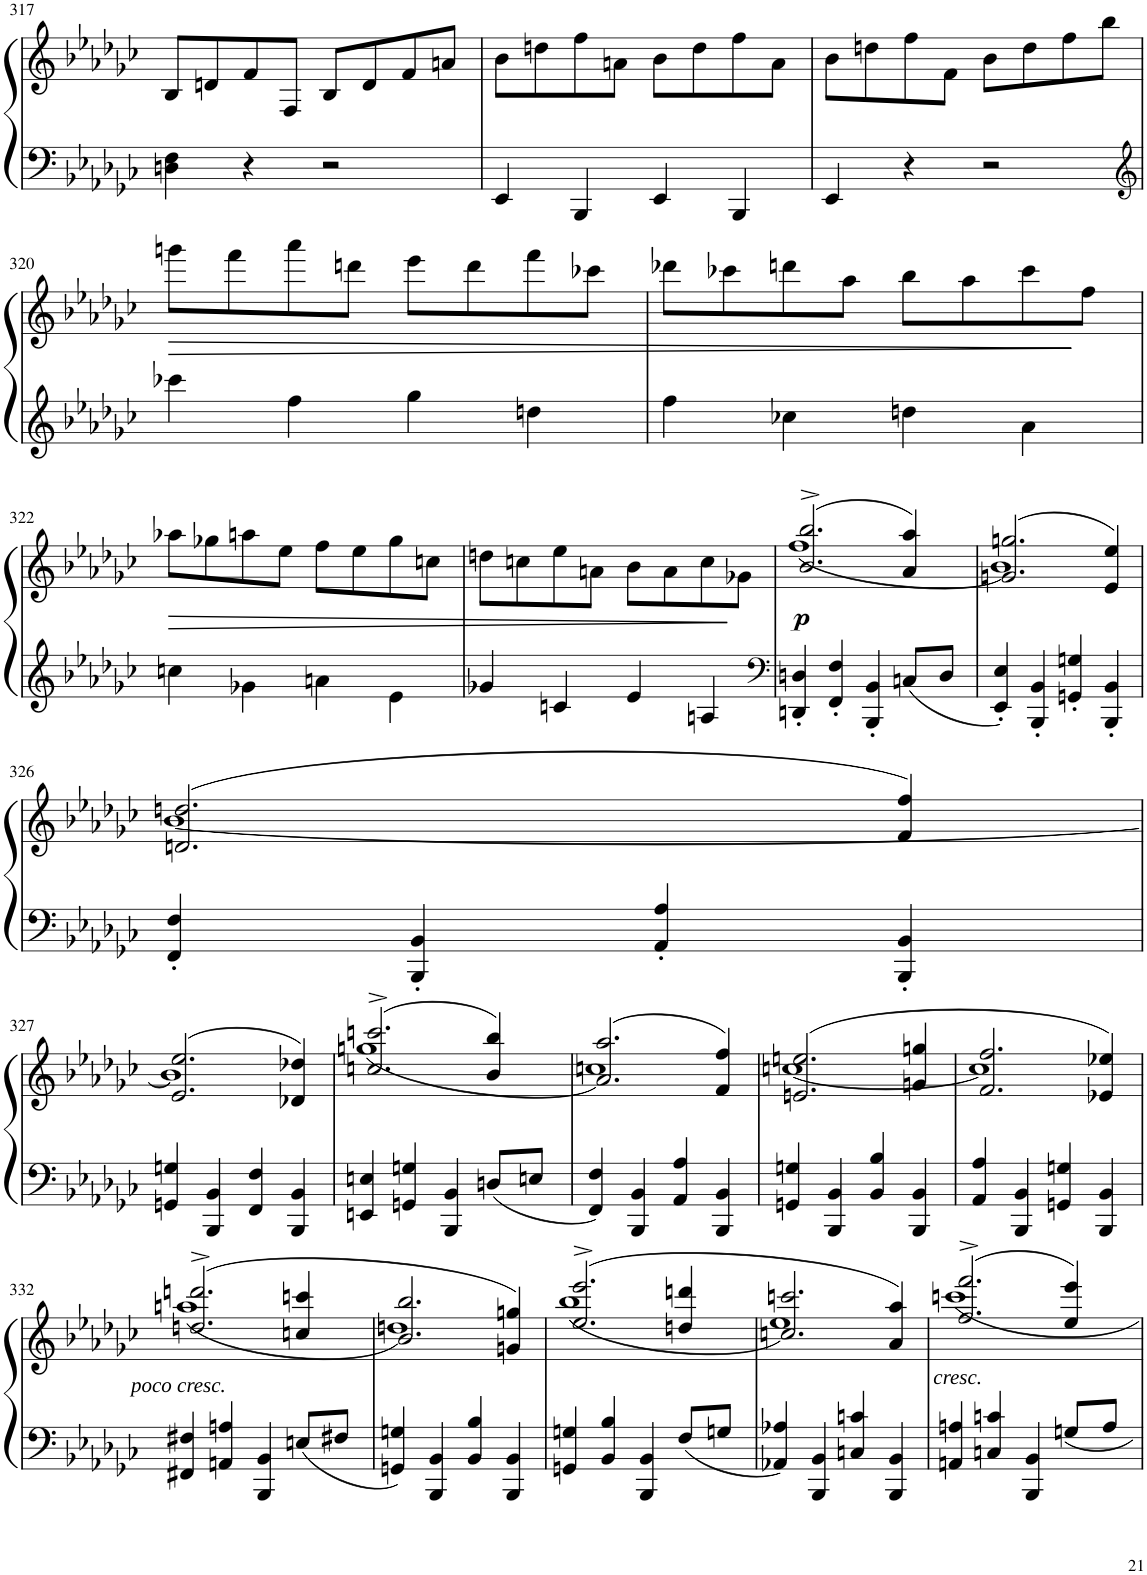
**kern	**kern	**dynam
*part1	*part1	*part1
*staff2	*staff1	*staff1/2
*I"Piano	*	*
*I'Pno	*	*
!!LO:PB:g=z
*clefF4	*clefG2	*
*k[b-e-a-d-g-c-]	*k[b-e-a-d-g-c-]	*
*M4/4	*M4/4	*
*met(c|)	*met(c|)	*
=317	=317	=317
4Dn\' 4F\'	8B-/L	.
.	8dn/	.
4r	8f/	.
.	8F/J	.
2r	8B-/L	.
.	8d/	.
.	8f/	.
.	8an/J	.
=318	=318	=318
4EE-'/	8b-\L	.
.	8ddn\	.
4BBB-'/	8ff\	.
.	8an\J	.
4EE-'/	8b-\L	.
.	8dd\	.
4BBB-'/	8ff\	.
.	8a\J	.
=319	=319	=319
4EE-'/	8b-\L	.
.	8ddn\	.
4r	8ff\	.
.	8f\J	.
2r	8b-\L	.
.	8dd\	.
.	8ff\	.
.	8bb-\J	.
!!LO:LB:g=z
=320	=320	=320
*clefG2	*	*
!	!	!LO:HP:b
4ccc-X'\	8gggn\L	>
.	8fff\	.
4ff'\	8aaa-\	.
.	8dddn\J	.
4gg-'\	8eee-\L	.
.	8ddd\	.
4ddn'\	8fff\	.
.	8ccc-X\J	.
=321	=321	=321
4ff'\	8ddd-X\L	.
.	8ccc-X\	.
4cc-X'\	8dddn\	.
.	8aa-\J	.
4ddn'\	8bb-\L	.
.	8aa-\	.
4a-'\	8ccc-\	.
.	8ff\J	]
!!LO:LB:g=z
=322	=322	=322
!	!	!LO:HP:b
4ccn'\	8aa-X\L	>
.	8gg-X\	.
4g-X'\	8aan\	.
.	8ee-\J	.
4an'\	8ff\L	.
.	8ee-\	.
4e-'\	8gg-\	.
.	8ccn\J	.
=323	=323	=323
4g-X'/	8ddn\L	.
.	8ccn\	.
4cn'/	8ee-\	.
.	8an\J	.
4e-'/	8b-\L	.
.	8a\	.
4An'/	8cc\	.
.	8g-X\J	]
=324	=324	=324
*clefF4	*	*
*	*^	*
!	!	!	!LO:DY:b
4DDn/' 4Dn/'	(2.b-/^ 2.bb-/^	(1ff	p
4FF/' 4F/'	.	.	.
4BBB-/' 4BB-/'	.	.	.
8Cn/L	4a-/ 4aa-/)	.	.
8D/J	.	.	.
=325	=325	=325	=325
4EE-/' 4E-/'	(2.gn/ 2.ggn/	1b-)	.
4BBB-/' 4BB-/'	.	.	.
4GGn/' 4Gn/'	.	.	.
4BBB-/' 4BB-/'	4e-/ 4ee-/)	.	.
!!LO:LB:g=z	!!
=326	=326	=326	=326
4FF/' 4F/'	(2.dn/ 2.ddn/	[1b-	.
4BBB-/' 4BB-/'	.	.	.
4AA-/' 4A-/'	.	.	.
4BBB-/' 4BB-/'	4f/ 4ff/)	.	.
!!LO:LB:g=z	!!
=327	=327	=327	=327
4GGn/' 4Gn/'	(2.e-/ 2.ee-/	1b-]	.
4BBB-/' 4BB-/'	.	.	.
4FF/' 4F/'	.	.	.
4BBB-/' 4BB-/'	4d-X/ 4dd-X/)	.	.
=328	=328	=328	=328
4EEn/' 4En/'	(2.ccn/^ 2.cccn/^	(1ggn	.
4GGn/' 4Gn/'	.	.	.
4BBB-/' 4BB-/'	.	.	.
8Dn/L	4b-/ 4bb-/)	.	.
8En/J	.	.	.
=329	=329	=329	=329
4FF/' 4F/'	(2.a-/ 2.aa-/	1ccn)	.
4BBB-/' 4BB-/'	.	.	.
4AA-/' 4A-/'	.	.	.
4BBB-/' 4BB-/'	4f/ 4ff/)	.	.
=330	=330	=330	=330
4GGn/' 4Gn/'	(2.en/ 2.een/	[1ccn	.
4BBB-/' 4BB-/'	.	.	.
4BB-/' 4B-/'	.	.	.
4BBB-/' 4BB-/'	4gn/ 4ggn/	.	.
=331	=331	=331	=331
4AA-/' 4A-/'	2.f/ 2.ff/	1cc]	.
4BBB-/' 4BB-/'	.	.	.
4GGn/' 4Gn/'	.	.	.
4BBB-/' 4BB-/'	4e-X/ 4ee-X/)	.	.
!!LO:LB:g=z	!!
=332	=332	=332	=332
!	!	!	!LO:DY:b
4FF#X/' 4F#X/'	(2.ddn/^ 2.dddn/^	(1aan	other-dynamics
4AAn/' 4An/'	.	.	.
4BBB-/' 4BB-/'	.	.	.
8En/L	4ccn/ 4cccn/	.	.
8F#X/J	.	.	.
=333	=333	=333	=333
4GGn/' 4Gn/'	2.b-/ 2.bb-/	1ddn)	.
4BBB-/' 4BB-/'	.	.	.
4BB-/' 4B-/'	.	.	.
4BBB-/' 4BB-/'	4gn/ 4ggn/)	.	.
=334	=334	=334	=334
4GGn/' 4Gn/'	(2.ee-/^ 2.eee-/^	(1bb-	.
4BB-/' 4B-/'	.	.	.
4BBB-/' 4BB-/'	.	.	.
8F/L	4ddn/ 4dddn/	.	.
8Gn/J	.	.	.
=335	=335	=335	=335
4AA-X/' 4A-X/'	2.ccn/ 2.cccn/	1ee-)	.
4BBB-/' 4BB-/'	.	.	.
4Cn/' 4cn/'	.	.	.
4BBB-/' 4BB-/'	4a-/ 4aa-/)	.	.
=336	=336	=336	=336
!	!	!	!LO:DY:b
4AAn/' 4An/'	(2.ff/^ 2.fff/^	1cccn	other-dynamics
4Cn/' 4cn/'	.	.	.
4BBB-/' 4BB-/'	.	.	.
8Gn/L	4ee-/ 4eee-/)	.	.
8A/J	.	.	.
*	*v	*v	*
=	=	=
*-	*-	*-
